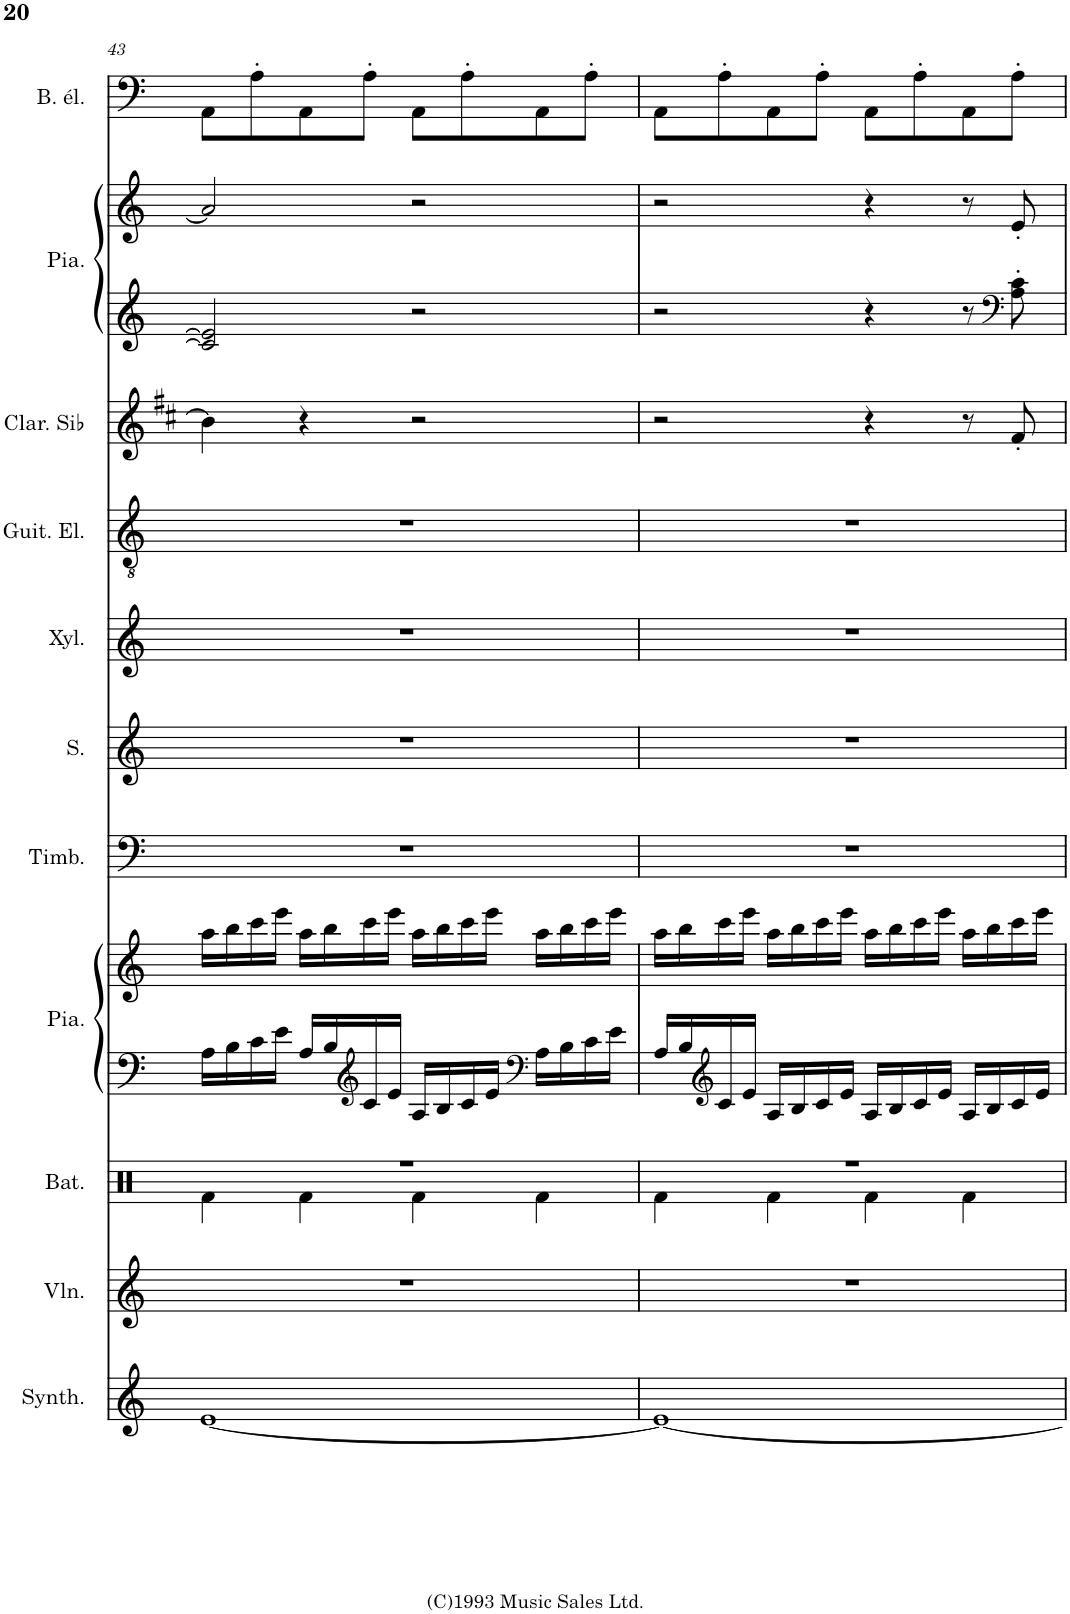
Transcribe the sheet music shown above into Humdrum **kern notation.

**kern	**kern	**kern	**kern	**kern	**kern	**kern	**kern	**kern	**kern	**kern	**kern	**kern
*part11	*part10	*part9	*part8	*part8	*part7	*part6	*part5	*part4	*part3	*part2	*part2	*part1
*staff13	*staff12	*staff11	*staff10	*staff9	*staff8	*staff7	*staff6	*staff5	*staff4	*staff3	*staff2	*staff1
*I"Synthétiseur d'effets	*I"Violon	*I"Batterie	*I"Piano	*	*I"Timbales	*I"Soprano	*I"Xylophone	*I"Guitare électrique	*I"Clarinette en Sib	*I"Piano	*	*I"Basse électrique, Money Money
*I'Synth.	*I'Vln.	*I'Bat.	*I'Pia.	*	*I'Timb.	*I'S.	*I'Xyl.	*I'Guit. El.	*I'Clar. Sib	*I'Pia.	*	*I'B. él.
!!LO:PB:g=z
*clefG2	*clefG2	*clefX	*clefG2	*clefF4	*clefF4	*clefG2	*clefG2	*clefGv2	*clefG2	*clefF4	*clefG2	*clefF4
*	*	*	*	*	*	*	*Trd-7c-12	*	*Trd1c2	*	*	*Trd7c12
*k[]	*k[]	*k[]	*k[]	*k[]	*k[]	*k[]	*k[]	*k[]	*k[f#c#]	*k[]	*k[]	*k[]
*M4/4	*M4/4	*M4/4	*M4/4	*M4/4	*M4/4	*M4/4	*M4/4	*M4/4	*M4/4	*M4/4	*M4/4	*M4/4
=43	=43	=43	=43	=43	=43	=43	=43	=43	=43	=43	=43	=43
*	*	*^	*	*	*	*	*	*	*	*	*	*
[1e	1r	1r	4Rf\	16A\LL	16aa\LL	1r	1r	1r	1r	4b\]	2c/] 2e/]	2a/]	8AA\L
.	.	.	.	16B\	16bb\	.	.	.	.	.	.	.	.
.	.	.	.	16c\	16ccc\	.	.	.	.	.	.	.	8A'\
.	.	.	.	16e\JJ	16eee\JJ	.	.	.	.	.	.	.	.
.	.	.	4Rf\	16A/LL	16aa\LL	.	.	.	.	4r	.	.	8AA\
.	.	.	.	16B/	16bb\	.	.	.	.	.	.	.	.
*	*	*	*	*clefG2	*	*	*	*	*	*	*	*	*
.	.	.	.	16c/	16ccc\	.	.	.	.	.	.	.	8A'\J
.	.	.	.	16e/JJ	16eee\JJ	.	.	.	.	.	.	.	.
.	.	.	4Rf\	16A/LL	16aa\LL	.	.	.	.	2r	2r	2r	8AA\L
.	.	.	.	16B/	16bb\	.	.	.	.	.	.	.	.
.	.	.	.	16c/	16ccc\	.	.	.	.	.	.	.	8A'\
.	.	.	.	16e/JJ	16eee\JJ	.	.	.	.	.	.	.	.
*	*	*	*	*clefF4	*	*	*	*	*	*	*	*	*
.	.	.	4Rf\	16A\LL	16aa\LL	.	.	.	.	.	.	.	8AA\
.	.	.	.	16B\	16bb\	.	.	.	.	.	.	.	.
.	.	.	.	16c\	16ccc\	.	.	.	.	.	.	.	8A'\J
.	.	.	.	16e\JJ	16eee\JJ	.	.	.	.	.	.	.	.
=44	=44	=44	=44	=44	=44	=44	=44	=44	=44	=44	=44	=44	=44
1e_	1r	1r	4Rf\	16A/LL	16aa\LL	1r	1r	1r	1r	2r	2r	2r	8AA\L
.	.	.	.	16B/	16bb\	.	.	.	.	.	.	.	.
*	*	*	*	*clefG2	*	*	*	*	*	*	*	*	*
.	.	.	.	16c/	16ccc\	.	.	.	.	.	.	.	8A'\
.	.	.	.	16e/JJ	16eee\JJ	.	.	.	.	.	.	.	.
.	.	.	4Rf\	16A/LL	16aa\LL	.	.	.	.	.	.	.	8AA\
.	.	.	.	16B/	16bb\	.	.	.	.	.	.	.	.
.	.	.	.	16c/	16ccc\	.	.	.	.	.	.	.	8A'\J
.	.	.	.	16e/JJ	16eee\JJ	.	.	.	.	.	.	.	.
.	.	.	4Rf\	16A/LL	16aa\LL	.	.	.	.	4r	4r	4r	8AA\L
.	.	.	.	16B/	16bb\	.	.	.	.	.	.	.	.
.	.	.	.	16c/	16ccc\	.	.	.	.	.	.	.	8A'\
.	.	.	.	16e/JJ	16eee\JJ	.	.	.	.	.	.	.	.
.	.	.	4Rf\	16A/LL	16aa\LL	.	.	.	.	8r	8r	8r	8AA\
.	.	.	.	16B/	16bb\	.	.	.	.	.	.	.	.
*	*	*	*	*	*	*	*	*	*	*	*clefF4	*	*
.	.	.	.	16c/	16ccc\	.	.	.	.	8f#'/	8A\' 8c\'	8e'/	8A'\J
.	.	.	.	16e/JJ	16eee\JJ	.	.	.	.	.	.	.	.
*	*	*v	*v	*	*	*	*	*	*	*	*	*	*
=	=	=	=	=	=	=	=	=	=	=	=	=
*-	*-	*-	*-	*-	*-	*-	*-	*-	*-	*-	*-	*-
